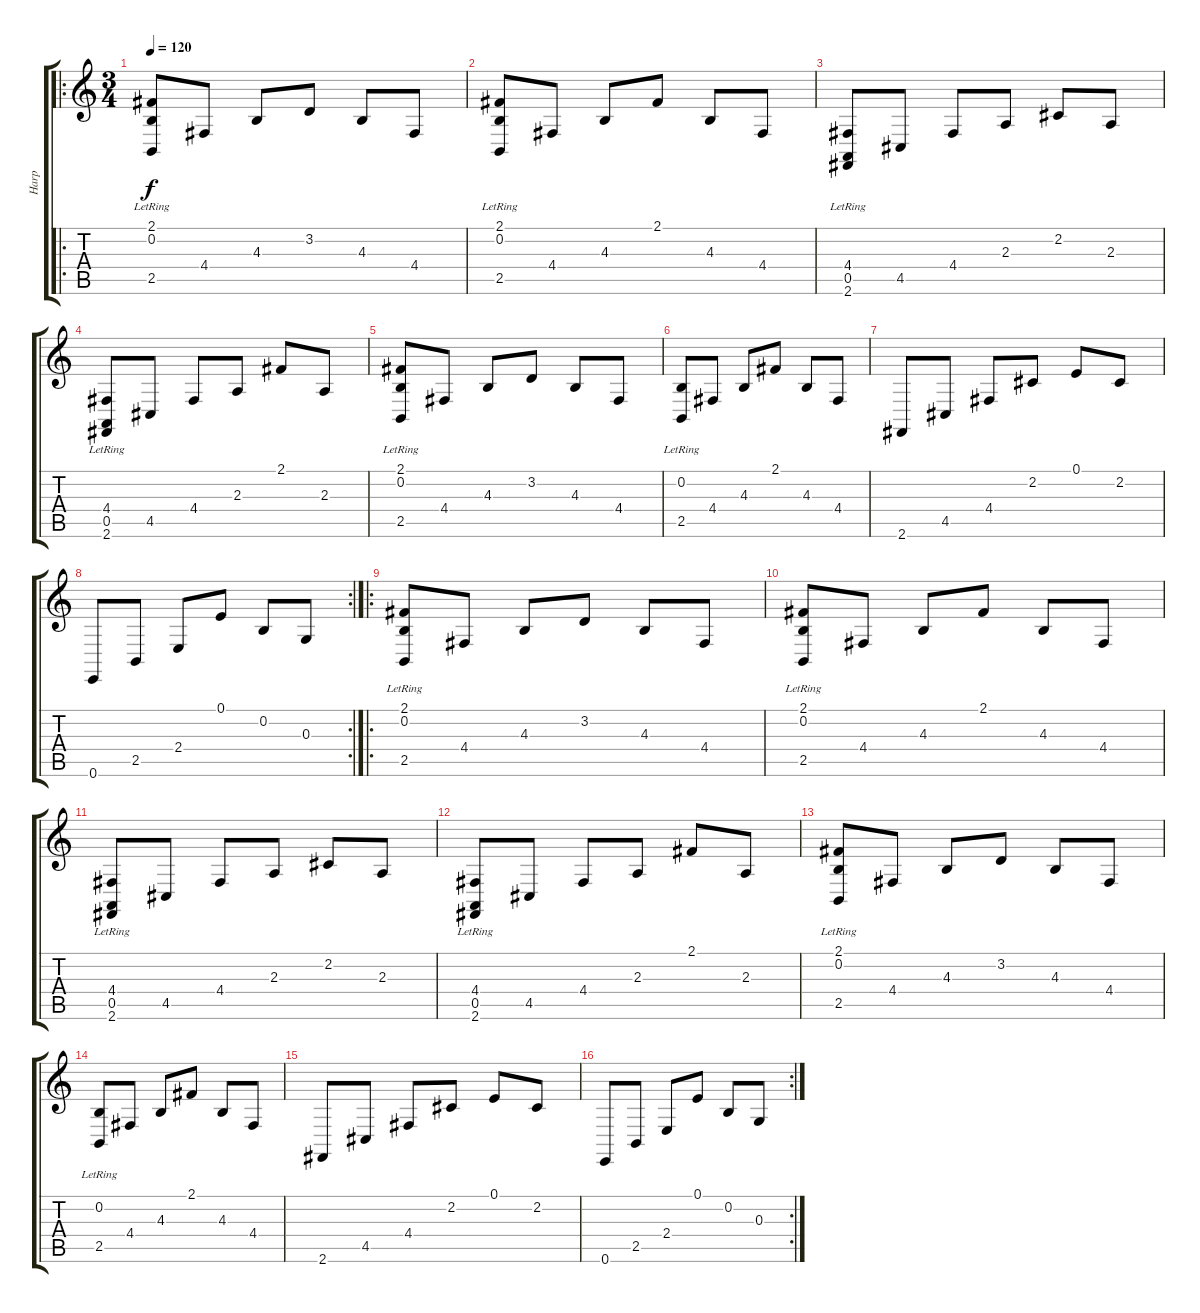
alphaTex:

\track ("Harp" "Harp") {instrument orchestralharp}
\staff {score tabs}
\tuning (E4 B3 G3 D3 A2 E2) {hide}
\ro
\ts (3 4)
\tempo 120
\clef g2
\ks c
(2.1 0.2 2.5{lr}).8{dy f instrument orchestralharp} 4.4.8 4.3.8 3.2.8 4.3.8 4.4.8 |
(2.1 0.2 2.5{lr}).8 4.4.8 4.3.8 2.1.8 4.3.8 4.4.8 |
(4.4 0.5 2.6{lr}).8 4.5.8 4.4.8 2.3.8 2.2.8 2.3.8 |
(4.4 0.5 2.6{lr}).8 4.5.8 4.4.8 2.3.8 2.1.8 2.3.8 |
(2.1 0.2 2.5{lr}).8 4.4.8 4.3.8 3.2.8 4.3.8 4.4.8 |
(0.2 2.5{lr}).8 4.4.8 4.3.8 2.1.8 4.3.8 4.4.8 |
2.6.8 4.5.8 4.4.8 2.2.8 0.1.8 2.2.8 |
\rc 2
0.6.8 2.5.8 2.4.8 0.1.8 0.2.8 0.3.8 |
\ro
(2.1 0.2 2.5{lr}).8 4.4.8 4.3.8 3.2.8 4.3.8 4.4.8 |
(2.1 0.2 2.5{lr}).8 4.4.8 4.3.8 2.1.8 4.3.8 4.4.8 |
(4.4 0.5 2.6{lr}).8 4.5.8 4.4.8 2.3.8 2.2.8 2.3.8 |
(4.4 0.5 2.6{lr}).8 4.5.8 4.4.8 2.3.8 2.1.8 2.3.8 |
(2.1 0.2 2.5{lr}).8 4.4.8 4.3.8 3.2.8 4.3.8 4.4.8 |
(0.2 2.5{lr}).8 4.4.8 4.3.8 2.1.8 4.3.8 4.4.8 |
2.6.8 4.5.8 4.4.8 2.2.8 0.1.8 2.2.8 |
\rc 2
0.6.8 2.5.8 2.4.8 0.1.8 0.2.8 0.3.8
